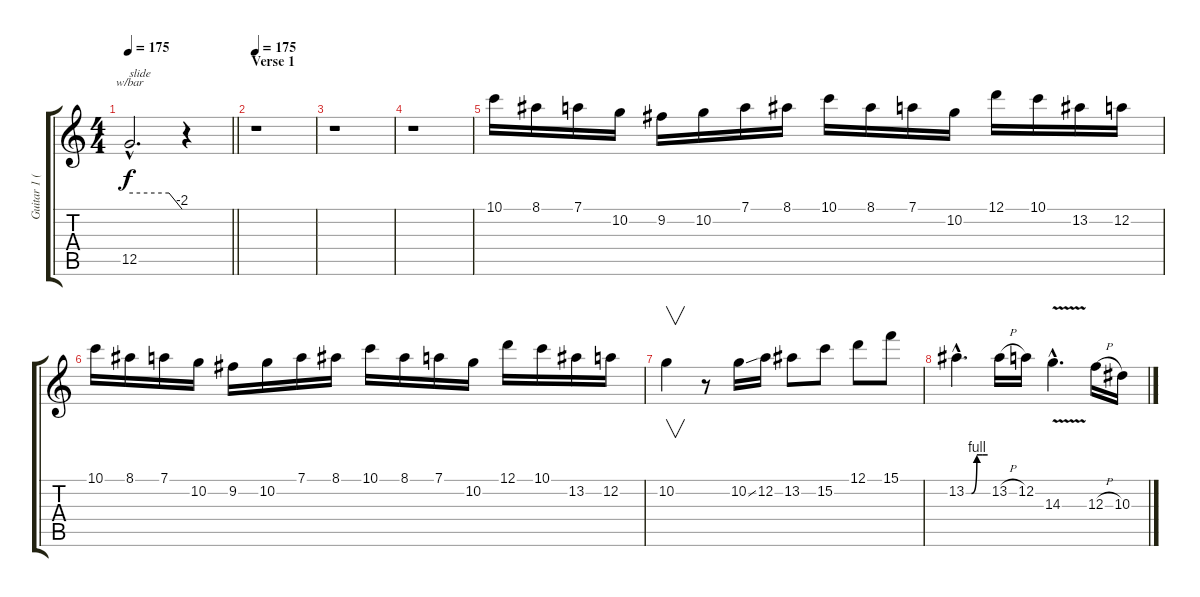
\track ("Guitar 1 (Lead)" "Guitar 1 (") {instrument overdrivenguitar}
\staff {score tabs}
\tuning (D4 A3 F3 C3 G2 D2) {hide}
\ts (4 4)
\tempo 175
\clef g2
\barLineRight lightlight
\ks c
12.5{hac}.2{d tbe (custom default 0 0 45 0 60 -8) txt "slide" dy f} r.4 |
\section ("" "Verse 1")
\tempo 175
r.1 |
r.1 |
r.1 |
10.1.16 8.1.16 7.1.16 10.2.16 9.2.16 10.2.16 7.1.16 8.1.16 10.1.16 8.1.16 7.1.16 10.2.16 12.1.16 10.1.16 13.2.16 12.2.16 |
10.1.16 8.1.16 7.1.16 10.2.16 9.2.16 10.2.16 7.1.16 8.1.16 10.1.16 8.1.16 7.1.16 10.2.16 12.1.16 10.1.16 13.2.16 12.2.16 |
10.2.4{v} r.8 10.2{ss}.16{volume 15} 12.2.16 13.2.8 15.2.8 12.1.8 15.1.8 |
13.2{be (custom 0 0 15 0 30 4 45 4 60 4) hac}.4{d} 13.2{h}.16 12.2.16 14.3{v hac}.4{d} 12.3{h}.16 10.3.16
